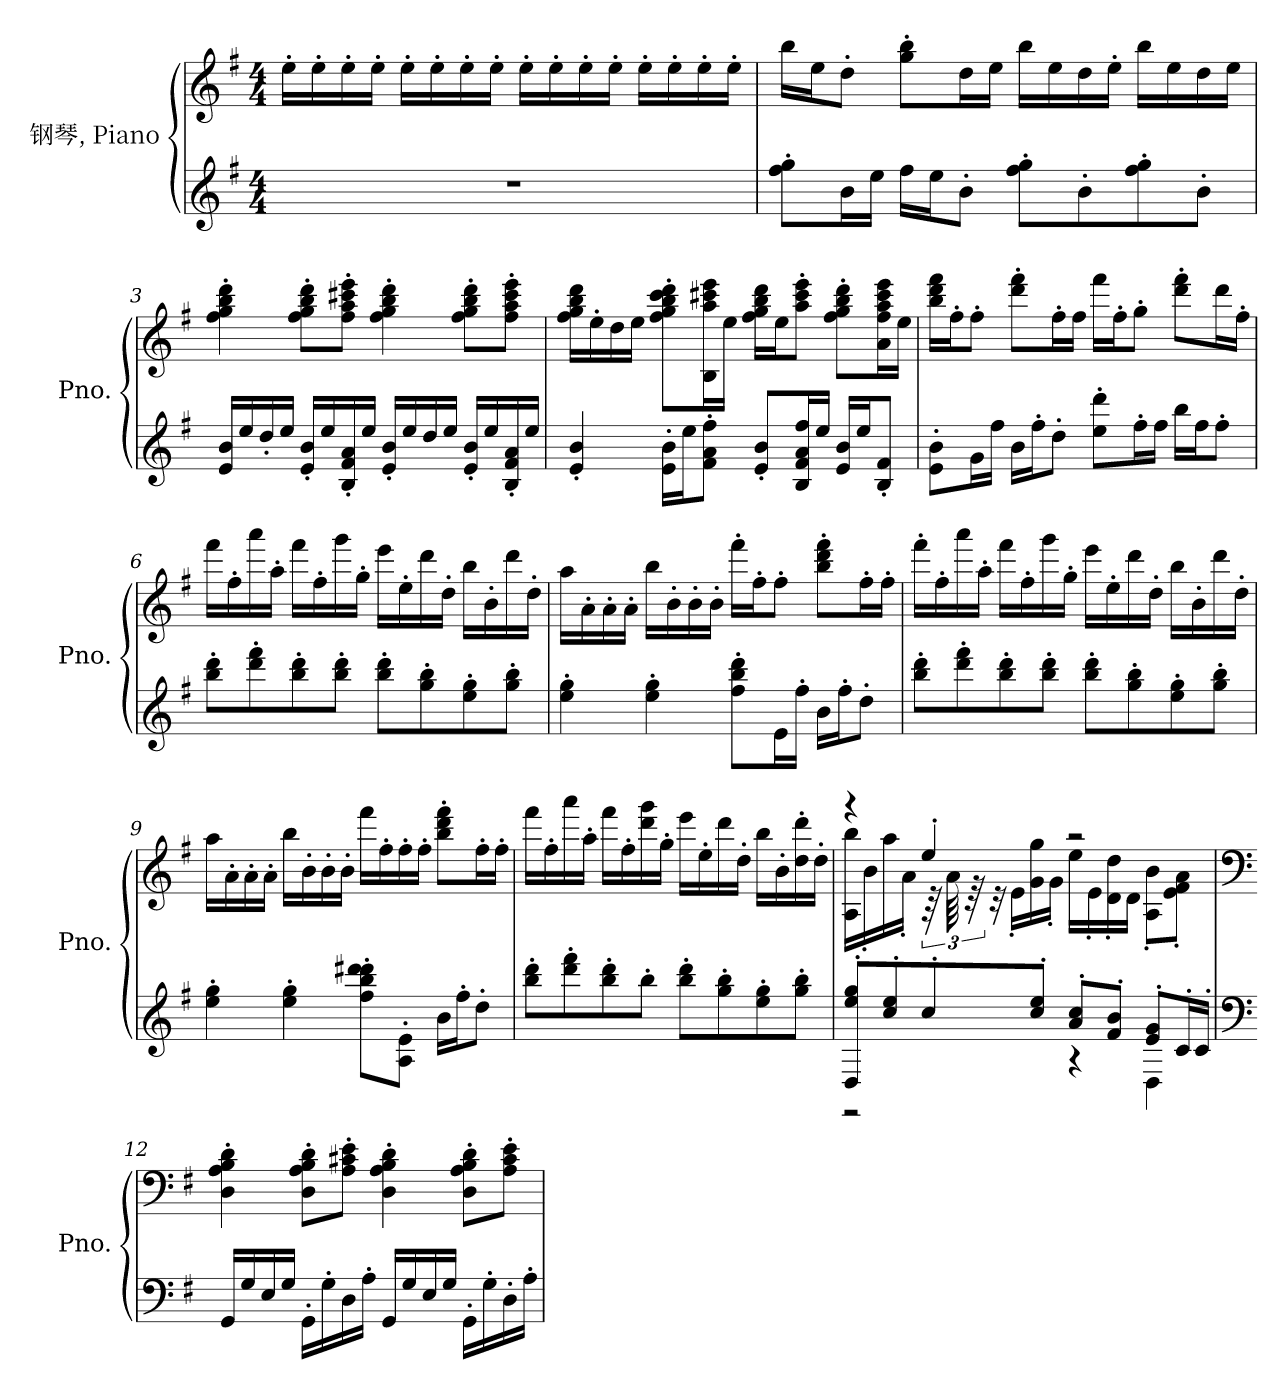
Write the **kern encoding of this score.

**kern	**kern
*part1	*part1
*staff2	*staff1
*I"钢琴, Piano	*
*I'Pno.	*
*clefG2	*clefG2
*k[f#]	*k[f#]
*M4/4	*M4/4
*MM135	*MM135
=1	=1
1r	16ee'\LL
.	16ee'\
.	16ee'\
.	16ee'\JJ
.	16ee'\LL
.	16ee'\
.	16ee'\
.	16ee'\JJ
.	16ee'\LL
.	16ee'\
.	16ee'\
.	16ee'\JJ
.	16ee'\LL
.	16ee'\
.	16ee'\
.	16ee'\JJ
=2	=2
8ff#\' 8gg\'L	16bb\LL
.	16ee\J
16b\L	8dd'\J
16ee\JJ	.
16ff#\LL	8gg\' 8bb\'L
16ee\J	.
8b'\J	16dd\L
.	16ee\JJ
8ff#\' 8gg\'L	16bb\LL
.	16ee\
8b'\	16dd\
.	16ee'\JJ
8ff#\' 8gg\'	16bb\LL
.	16ee\
8b'\J	16dd\
.	16ee\JJ
!!LO:LB:g=z
=3	=3
16e/ 16b/LL	4ff#\' 4gg\' 4bb\' 4ddd\'
16ee/	.
16dd'/	.
16ee/JJ	.
16e/' 16b/'LL	8ff#\' 8gg\' 8bb\' 8ddd\'L
16ee/	.
16B/' 16f#/' 16a/'	8ff#\' 8aa\' 8ccc#X\' 8eee\'J
16ee/JJ	.
16e/' 16b/'LL	4ff#\' 4gg\' 4bb\' 4ddd\'
16ee/	.
16dd/	.
16ee/JJ	.
16e/' 16b/'LL	8ff#\' 8gg\' 8bb\' 8ddd\'L
16ee/	.
16B/' 16f#/' 16a/'	8ff#\' 8aa\' 8ccc#\' 8eee\'J
16ee/JJ	.
=4	=4
4e/' 4b/'	16ff#\ 16gg\ 16bb\ 16ddd\LL
.	16ee'\
.	16dd\
.	16ee\JJ
16e\' 16b\'LL	8ff#\' 8gg\' 8bb\' 8ccc\' 8ddd\'L
16ee\J	.
8f#\' 8a\' 8ff#\'J	16B\ 16aa\ 16ccc#X\ 16eee\L
.	16ee\JJ
8e/' 8b/'L	16ff#\ 16gg\ 16bb\ 16ddd\LL
.	16ee\J
16B/ 16f#/ 16a/ 16ff#/L	8aa\' 8ccc#\' 8eee\'J
16ee/JJ	.
16e/ 16b/LL	8ff#\' 8gg\' 8bb\' 8ddd\'L
16ee/J	.
8B/' 8f#/'J	16a\ 16ff#\ 16aa\ 16ccc#\ 16eee\L
.	16ee\JJ
!!LO:LB:g=z
=5	=5
8e\' 8b\'L	16bb\ 16ddd\ 16fff#\LL
.	16ff#'\J
16g\L	8ff#'\J
16ff#\JJ	.
16b\LL	8ddd\' 8fff#\'L
16ff#'\J	.
8dd'\J	16ff#'\L
.	16ff#\JJ
8ee\' 8ddd\'L	16fff#\LL
.	16ff#'\J
16ff#'\L	8gg'\J
16ff#\JJ	.
16bb\LL	8ddd\' 8fff#\'L
16ff#\J	.
8ff#'\J	16ddd\L
.	16ff#'\JJ
=6	=6
8bb\' 8ddd\'L	16fff#\LL
.	16ff#'\
8ddd\' 8fff#\'	16aaa\
.	16aa'\JJ
8bb\' 8ddd\'	16fff#\LL
.	16ff#'\
8bb\' 8ddd\'J	16ggg\
.	16gg'\JJ
8bb\' 8ddd\'L	16eee\LL
.	16ee'\
8gg\' 8bb\'	16ddd\
.	16dd'\JJ
8ee\' 8gg\'	16bb\LL
.	16b'\
8gg\' 8bb\'J	16ddd\
.	16dd'\JJ
!!LO:LB:g=z
=7	=7
4ee\' 4gg\'	16aa\LL
.	16a'\
.	16a'\
.	16a'\JJ
4ee\' 4gg\'	16bb\LL
.	16b'\
.	16b'\
.	16b'\JJ
8ff#\' 8bb\' 8ddd\'L	16fff#'\LL
.	16ff#'\J
16e\L	8ff#'\J
16ff#'\JJ	.
16b\LL	8bb\' 8ddd\' 8fff#\'L
16ff#'\J	.
8dd'\J	16ff#'\L
.	16ff#'\JJ
=8	=8
8bb\' 8ddd\'L	16fff#'\LL
.	16ff#'\
8ddd\' 8fff#\'	16aaa\
.	16aa'\JJ
8bb\' 8ddd\'	16fff#\LL
.	16ff#'\
8bb\' 8ddd\'J	16ggg\
.	16gg'\JJ
8bb\' 8ddd\'L	16eee\LL
.	16ee'\
8gg\' 8bb\'	16ddd\
.	16dd'\JJ
8ee\' 8gg\'	16bb\LL
.	16b'\
8gg\' 8bb\'J	16ddd\
.	16dd'\JJ
!!LO:LB:g=z
=9	=9
4ee\' 4gg\'	16aa\LL
.	16a'\
.	16a'\
.	16a'\JJ
4ee\' 4gg\'	16bb\LL
.	16b'\
.	16b'\
.	16b'\JJ
8ff#\' 8bb\' 8ddd\' 8ddd#X\'L	16fff#\LL
.	16ff#'\
8A\' 8e\'J	16ff#'\
.	16ff#'\JJ
16b\LL	8bb\' 8ddd\' 8fff#\'L
16ff#'\J	.
8dd'\J	16ff#'\L
.	16ff#'\JJ
=10	=10
8bb\' 8ddd\'L	16fff#\LL
.	16ff#'\
8ddd\' 8fff#\'	16aaa\
.	16aa'\JJ
8bb\' 8ddd\'	16fff#\LL
.	16ff#'\
8bb'\J	16ddd\ 16ggg\
.	16gg'\JJ
8bb\' 8ddd\'L	16eee\LL
.	16ee'\
8gg\' 8bb\'	16ddd\
.	16dd'\JJ
8ee\' 8gg\'	16bb\LL
.	16b'\
8gg\' 8bb\'J	16dd\' 16ddd\'
.	16dd'\JJ
!!LO:LB:g=z
=11	=11
*^	*^
8D/' 8ee/' 8gg/'L	2r	4r	16A\ 16bb\LL
.	.	.	16b'\
8cc/' 8ee/'	.	.	16aa\
.	.	.	16a'\JJ
8cc'/	.	4ee'/	96r
.	.	.	96a\
.	.	.	96r
.	.	.	32r
.	.	.	16e'\LL
8cc/' 8ee/'J	.	.	16g\ 16gg\
.	.	.	16g'\JJ
8a/' 8cc/'L	4r	2r	16ee\LL
.	.	.	16e'\
8f#/' 8b/'J	.	.	16d\' 16dd\'
.	.	.	16d\JJ
8e/' 8g/'L	4D\	.	8A\' 8b\'L
16c'/L	.	.	8e\' 8f#\' 8a\'J
16c'/JJ	.	.	.
*v	*v	*	*
*	*v	*v
=12	=12
*clefF4	*clefF4
16GG/LL	4D\' 4A\' 4B\' 4d\'
16G/	.
16E/	.
16G/JJ	.
16GG'\LL	8D\' 8A\' 8B\' 8d\'L
16G'\	.
16D\	8A\' 8c#X\' 8e\'J
16A'\JJ	.
16GG/LL	4D\' 4A\' 4B\' 4d\'
16G/	.
16E/	.
16G/JJ	.
16GG'\LL	8D\' 8A\' 8B\' 8d\'L
16G'\	.
16D'\	8A\' 8c#\' 8e\'J
16A'\JJ	.
=	=
*-	*-
